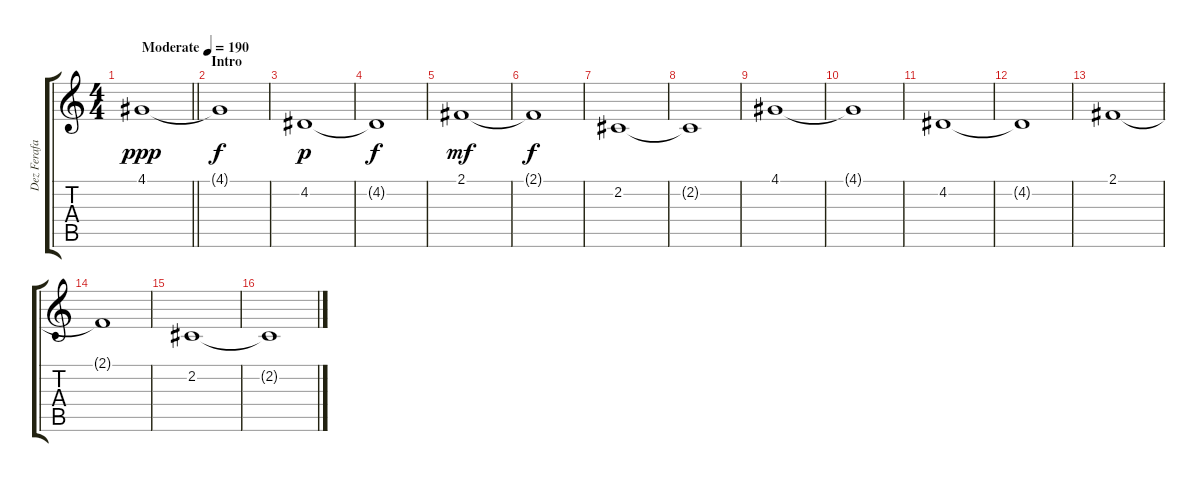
\track ("Dez Ferafa???(Chior Keys)" "Dez Ferafa") {instrument stringensemble2}
\staff {score tabs}
\tuning (E4 B3 G3 D3 A2 E2) {hide}
\ts (4 4)
\tempo (190 "Moderate")
\clef g2
\barLineRight lightlight
\ks c
4.1.1{dy ppp instrument stringensemble2} |
\section ("" "Intro")
4.1{t}.1{dy f} |
4.2.1{dy p volume 12} |
4.2{t}.1{dy f} |
2.1.1{dy mf} |
2.1{t}.1{dy f} |
2.2.1 |
2.2{t}.1 |
4.1.1 |
4.1{t}.1 |
4.2.1 |
4.2{t}.1 |
2.1.1 |
2.1{t}.1 |
2.2.1 |
2.2{t}.1
